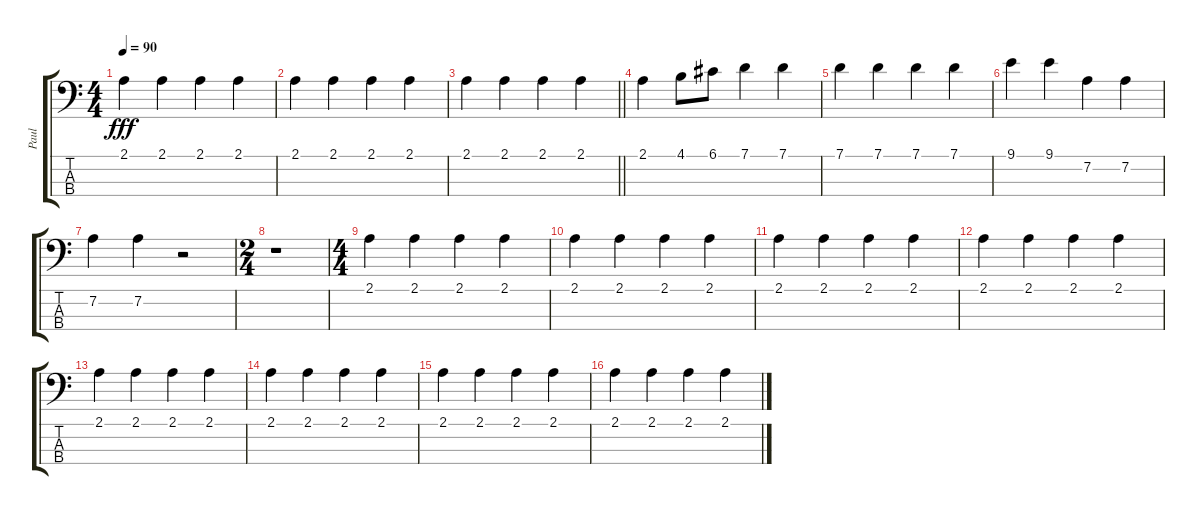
\track ("Paul" "Paul") {instrument electricbassfinger}
\staff {score tabs}
\tuning (G2 D2 A1 E1) {hide}
\ts (4 4)
\tempo 90
\clef f4
\ks c
2.1.4{dy fff} 2.1.4 2.1.4 2.1.4 |
2.1.4 2.1.4 2.1.4 2.1.4 |
\barLineRight lightlight
2.1.4 2.1.4 2.1.4 2.1.4 |
2.1.4 4.1.8 6.1.8 7.1.4 7.1.4 |
7.1.4 7.1.4 7.1.4 7.1.4 |
9.1.4 9.1.4 7.2.4 7.2.4 |
7.2.4 7.2.4 r.2 |
\ts (2 4)
r.1 |
\ts (4 4)
2.1.4 2.1.4 2.1.4 2.1.4 |
2.1.4 2.1.4 2.1.4 2.1.4 |
2.1.4 2.1.4 2.1.4 2.1.4 |
2.1.4 2.1.4 2.1.4 2.1.4 |
2.1.4 2.1.4 2.1.4 2.1.4{volume 9} |
2.1.4 2.1.4{volume 10} 2.1.4 2.1.4 |
2.1.4 2.1.4 2.1.4 2.1.4 |
2.1.4 2.1.4 2.1.4 2.1.4
